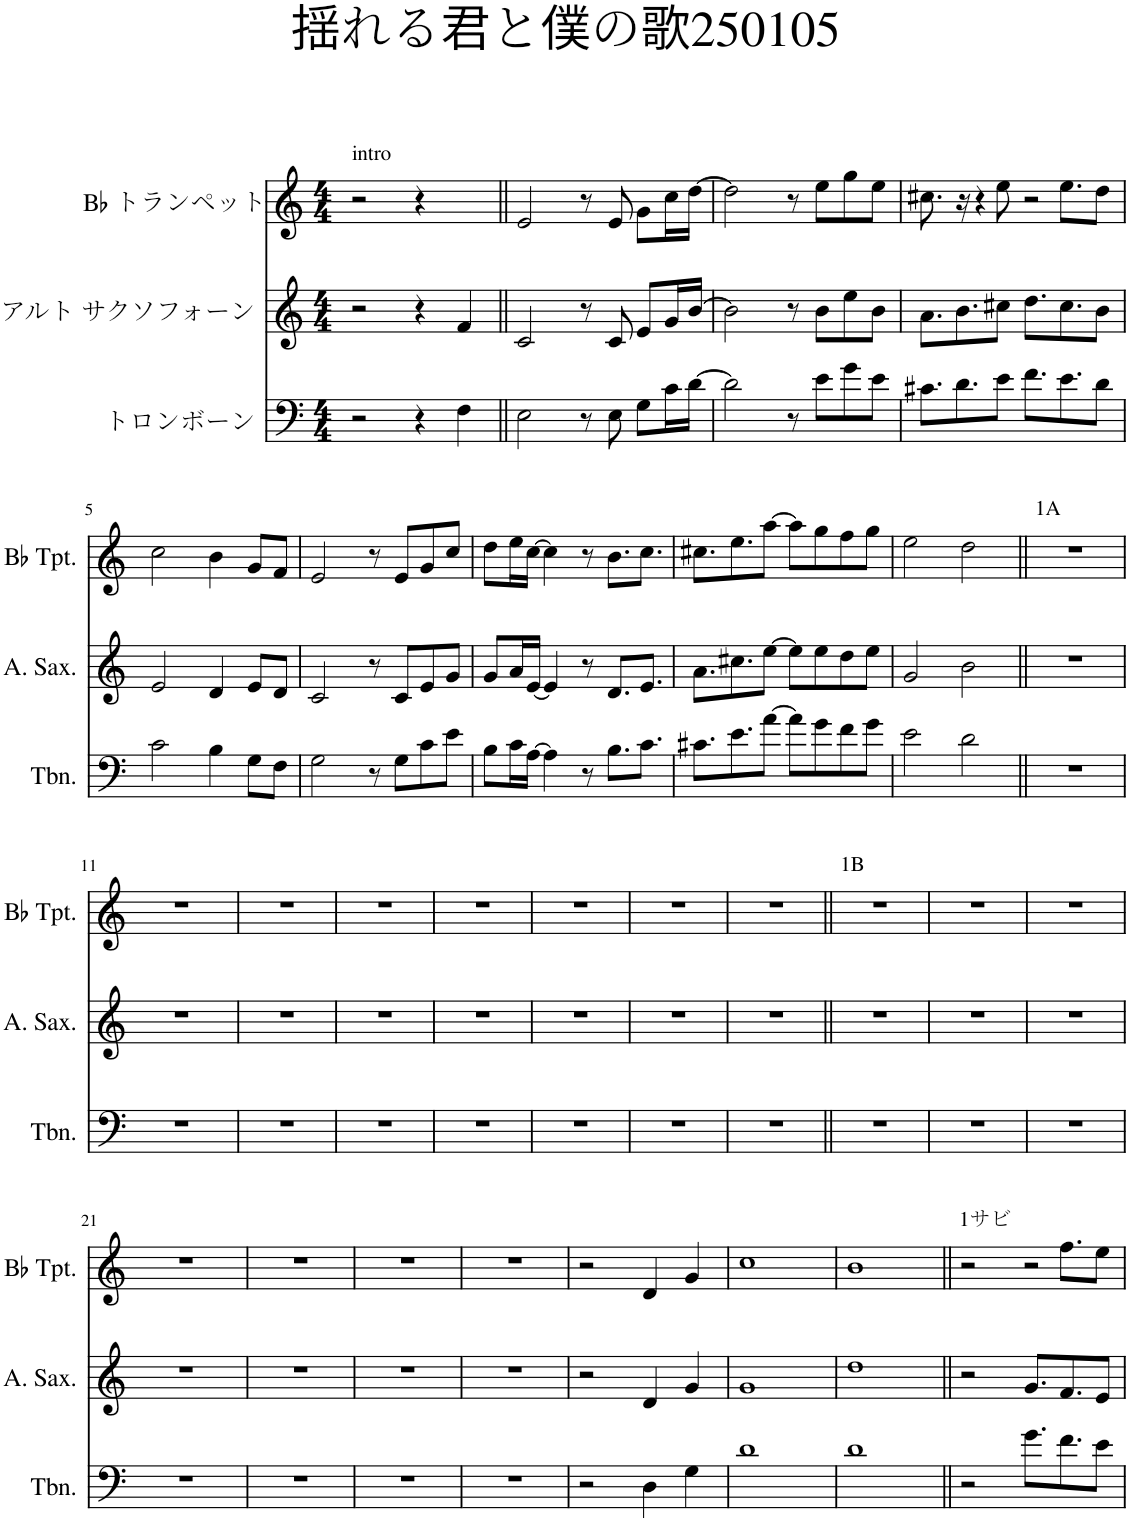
**kern	**kern	**kern
*part3	*part2	*part1
*staff3	*staff2	*staff1
*I"トロンボーン	*I"アルト サクソフォーン	*I"Bb トランペット
*clefF4	*clefG2	*clefG2
*	*Trd5c9	*Trd1c2
*k[]	*k[]	*k[]
*M4/4	*M4/4	*M4/4
=1	=1	=1
!	!	!LO:TX:a:t=intro
2r	2r	2r
4r	4r	4r
4F\	4f/	4f
=2||	=2||	=2||
2E\	2c/	2e/
8r	8r	8r
8E\	8c/	8e/
8G\L	8e/L	8g\L
16c\L	16g/L	16cc\L
[16d\JJ	[16b/JJ	[16dd\JJ
=3	=3	=3
2d\]	2b\]	2dd\]
8r	8r	8r
8e\L	8b\L	8ee\L
8g\	8ee\	8gg\
8e\J	8b\J	8ee\J
=4	=4	=4
8.c#X\L	8.a\L	8.cc#X\
8.d\	8.b\	16r
.	.	4r
8e\J	8cc#X\J	.
8.f\L	8.dd\L	8ee\
.	.	2r
8.e\	8.cc#\	.
8d\J	8b\J	.
4..ryy	4..ryy	.
.	.	8.ee\L
.	.	8dd\J
!!LO:LB:g=z
=5	=5	=5
2c\	2e/	2cc\
4B\	4d/	4b\
8G\L	8e/L	8g/L
8F\J	8d/J	8f/J
=6	=6	=6
2G\	2c/	2e/
8r	8r	8r
8G\L	8c/L	8e/L
8c\	8e/	8g/
8e\J	8g/J	8cc/J
=7	=7	=7
8B\L	8g/L	8dd\L
16c\L	16a/L	16ee\L
[16A\JJ	[16e/JJ	[16cc\JJ
4A\]	4e/]	4cc\]
8r	8r	8r
8.B\L	8.d/L	8.b\L
8.c\J	8.e/J	8.cc\J
=8	=8	=8
8.c#X\L	8.a\L	8.cc#X\L
8.e\	8.cc#X\	8.ee\
[8a\J	[8ee\J	[8aa\J
8a\L]	8ee\L]	8aa\L]
8g\	8ee\	8gg\
8f\	8dd\	8ff\
8g\J	8ee\J	8gg\J
=9	=9	=9
2e\	2g/	2ee\
2d\	2b\	2dd\
=10||	=10||	=10||
!	!	!LO:TX:a:t=1A
1r	1r	1r
!!LO:LB:g=z
=11	=11	=11
1r	1r	1r
=12	=12	=12
1r	1r	1r
=13	=13	=13
1r	1r	1r
=14	=14	=14
1r	1r	1r
=15	=15	=15
1r	1r	1r
=16	=16	=16
1r	1r	1r
=17	=17	=17
1r	1r	1r
=18||	=18||	=18||
!	!	!LO:TX:a:t=1B
1r	1r	1r
=19	=19	=19
1r	1r	1r
=20	=20	=20
1r	1r	1r
!!LO:LB:g=z
=21	=21	=21
1r	1r	1r
=22	=22	=22
1r	1r	1r
=23	=23	=23
1r	1r	1r
=24	=24	=24
1r	1r	1r
=25	=25	=25
2r	2r	2r
4D\	4d/	4d/
4G\	4g/	4g/
=26	=26	=26
1d	1g	1cc
=27	=27	=27
1d	1dd	1b
=28||	=28||	=28||
!	!	!LO:TX:a:t=1サビ
2r	2r	2r
8.g\L	8.g/L	2r
8.f\	8.f/	.
8e\J	8e/J	.
4ryy	4ryy	8.ff\L
.	.	8ee\J
16ryy	16ryy	.
=	=	=
*-	*-	*-
